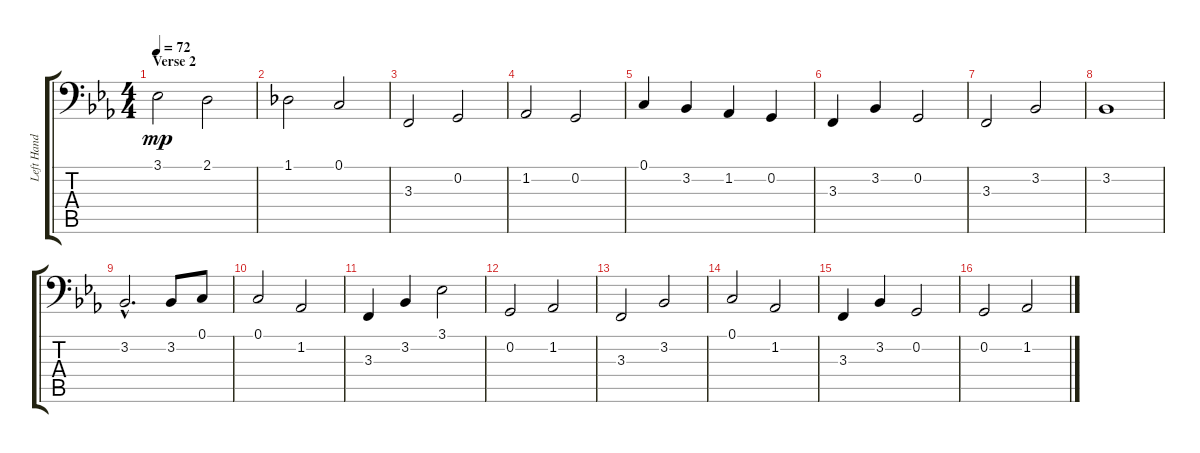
\track ("Left Hand" "Left Hand") {instrument brightacousticpiano}
\staff {score tabs}
\tuning (C3 G2 D2 A1 E1 B0) {hide}
\ts (4 4)
\section ("" "Verse 2")
\tempo 72
\clef f4
\ks eb
3.1.2{dy mp} 2.1.2 |
1.1.2 0.1.2 |
3.3.2 0.2.2 |
1.2.2 0.2.2 |
0.1.4 3.2.4 1.2.4 0.2.4 |
3.3.4 3.2.4 0.2.2 |
3.3.2 3.2.2 |
3.2.1 |
3.2{hac}.2{d} 3.2.8 0.1.8 |
0.1.2 1.2.2 |
3.3.4 3.2.4 3.1.2 |
0.2.2 1.2.2 |
3.3.2 3.2.2 |
0.1.2 1.2.2 |
3.3.4 3.2.4 0.2.2 |
0.2.2 1.2.2
